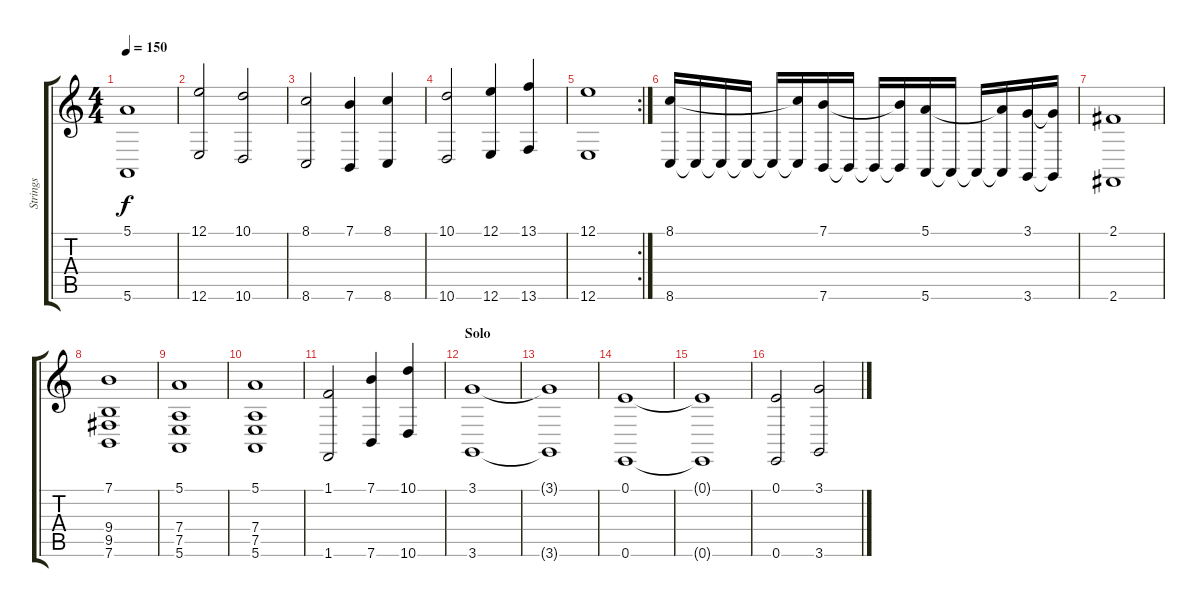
\track ("Strings" "Strings") {instrument stringensemble1}
\staff {score tabs}
\tuning (E4 B3 G3 D3 A2 E2) {hide}
\ts (4 4)
\tempo 150
\clef g2
\ks c
(5.1 5.6).1{dy f} |
(12.1 12.6).2 (10.1 10.6).2 |
(8.1 8.6).2 (7.1 7.6).4 (8.1 8.6).4 |
(10.1 10.6).2 (12.1 12.6).4 (13.1 13.6).4 |
\rc 2
(12.1 12.6).1 |
(8.1 8.6).16 8.6{t}.16 8.6{t}.16 8.6{t}.16 8.6{t}.16 (8.1{t} 8.6{t}).16 (7.1 7.6).16 7.6{t}.16 7.6{t}.16 (7.1{t} 7.6{t}).16 (5.1 5.6).16 5.6{t}.16 5.6{t}.16 (5.1{t} 5.6{t}).16 (3.1 3.6).16 (3.1{t} 3.6{t}).16 |
(2.1 2.6).1 |
(7.1 9.4 9.5 7.6).1 |
(5.1 7.4 7.5 5.6).1 |
(5.1 7.4 7.5 5.6).1 |
(1.1 1.6).2 (7.1 7.6).4 (10.1 10.6).4 |
\section ("" "Solo")
(3.1 3.6).1 |
(3.1{t} 3.6{t}).1 |
(0.1 0.6).1 |
(0.1{t} 0.6{t}).1 |
(0.1 0.6).2 (3.1 3.6).2
